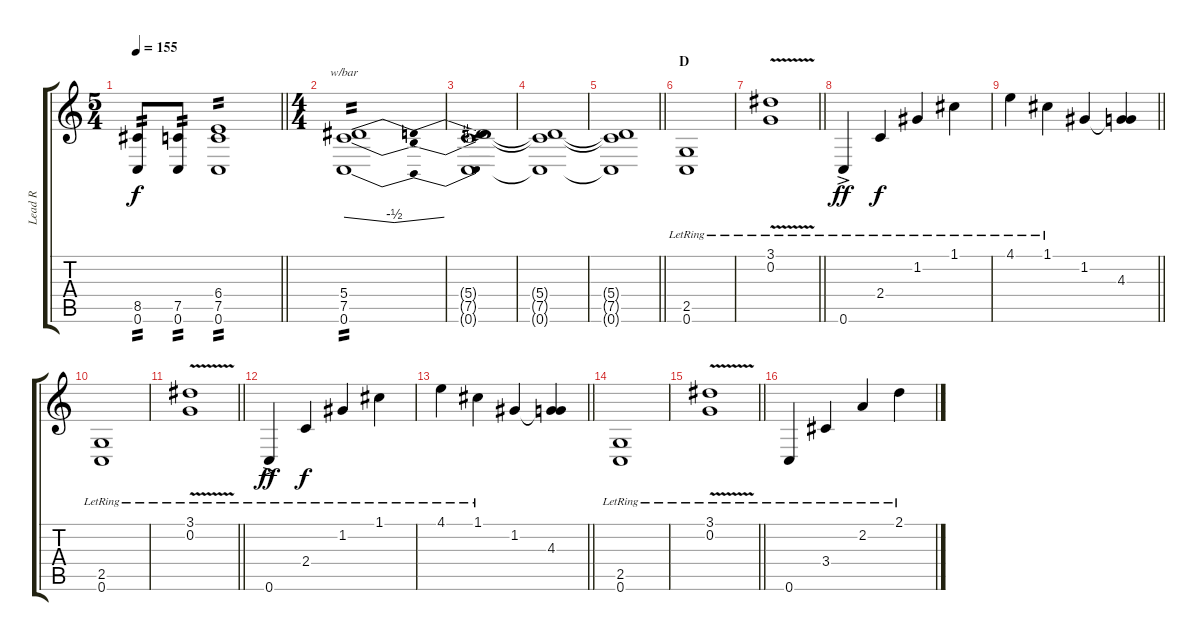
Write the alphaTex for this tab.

\track ("Lead R" "Lead R") {instrument overdrivenguitar}
\staff {score tabs}
\tuning (C4 G3 Eb3 Bb2 F2 C2) {hide}
\ts (5 4)
\tempo 155
\clef g2
\barLineRight lightlight
\ks c
(8.5 0.6).8{tp 2 dy f} (7.5 0.6).8{tp 2} (6.4 7.5 0.6).1{tp 2} |
\ts (4 4)
\section ("" "")
(5.4 7.5 0.6).1{tbe (dip default 0 0 30 -2 60 0) tp 2} |
(5.4{t} 7.5{t} 0.6{t}).1 |
(5.4{t} 7.5{t} 0.6{t}).1 |
\barLineRight lightlight
(5.4{t} 7.5{t} 0.6{t}).1 |
\section ("" "D")
(2.5{lr} 0.6{lr}).1 |
\barLineRight lightlight
(3.1{v lr} 0.2{lr}).1 |
0.6{ac lr}.4{dy ff} 2.4{lr}.4{dy f} 1.2{lr}.4 1.1{lr}.4 |
\barLineRight lightlight
4.1{lr}.4 1.1{lr}.4 1.2.4 (1.2{t} 4.3).4 |
\section ("" "")
(2.5{lr} 0.6{lr}).1 |
\barLineRight lightlight
(3.1{v lr} 0.2{lr}).1 |
0.6{ac lr}.4{dy ff} 2.4{lr}.4{dy f} 1.2{lr}.4 1.1{lr}.4 |
\barLineRight lightlight
4.1{lr}.4 1.1{lr}.4 1.2.4 (1.2{t} 4.3).4 |
\section ("" "")
(2.5{lr} 0.6{lr}).1 |
\barLineRight lightlight
(3.1{v lr} 0.2{lr}).1 |
0.6{lr}.4 3.4{lr}.4 2.2{lr}.4 2.1{lr}.4
